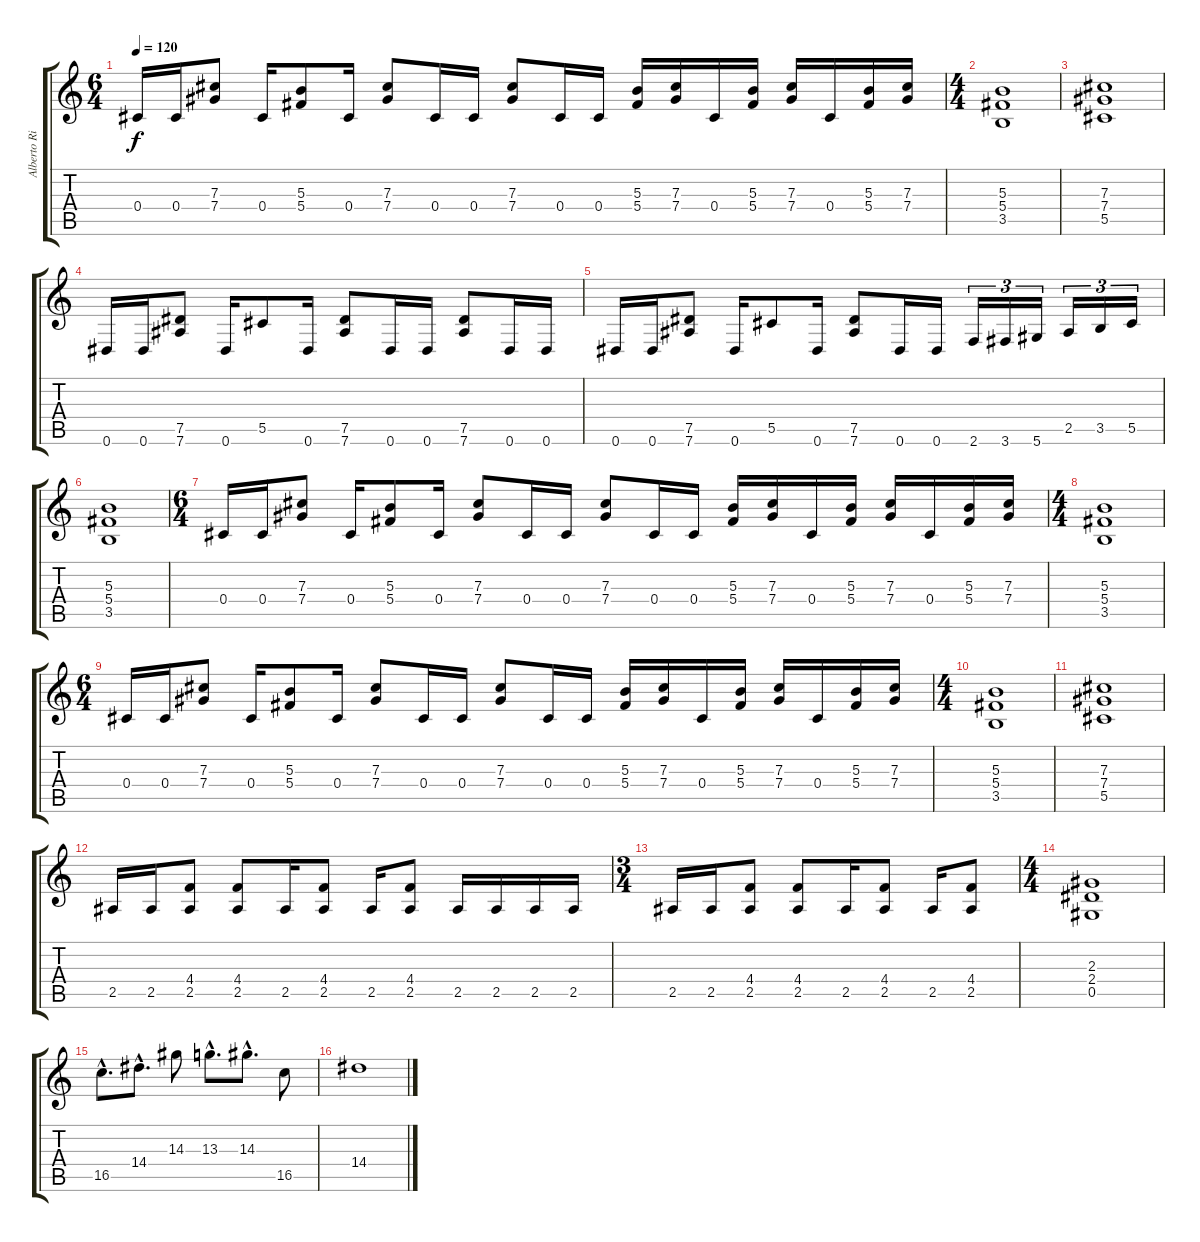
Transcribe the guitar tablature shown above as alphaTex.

\track ("Alberto Rionda" "Alberto Ri") {instrument distortionguitar}
\staff {score tabs}
\tuning (Eb4 Bb3 Gb3 Db3 Ab2 Eb2) {hide}
\ts (6 4)
\tempo 120
\clef g2
\ks c
0.4.16{dy f} 0.4.16 (7.3 7.4).8 0.4.16 (5.3 5.4).8 0.4.16 (7.3 7.4).8 0.4.16 0.4.16 (7.3 7.4).8 0.4.16 0.4.16 (5.3 5.4).16 (7.3 7.4).16 0.4.16 (5.3 5.4).16 (7.3 7.4).16 0.4.16 (5.3 5.4).16 (7.3 7.4).16 |
\ts (4 4)
(5.3 5.4 3.5).1 |
(7.3 7.4 5.5).1 |
0.6.16 0.6.16 (7.5 7.6).8 0.6.16 5.5.8 0.6.16 (7.5 7.6).8 0.6.16 0.6.16 (7.5 7.6).8 0.6.16 0.6.16 |
0.6.16 0.6.16 (7.5 7.6).8 0.6.16 5.5.8 0.6.16 (7.5 7.6).8 0.6.16 0.6.16 2.6.16{tu (3 2)} 3.6.16{tu (3 2)} 5.6.16{tu (3 2)} 2.5.16{tu (3 2)} 3.5.16{tu (3 2)} 5.5.16{tu (3 2)} |
(5.3 5.4 3.5).1 |
\ts (6 4)
0.4.16 0.4.16 (7.3 7.4).8 0.4.16 (5.3 5.4).8 0.4.16 (7.3 7.4).8 0.4.16 0.4.16 (7.3 7.4).8 0.4.16 0.4.16 (5.3 5.4).16 (7.3 7.4).16 0.4.16 (5.3 5.4).16 (7.3 7.4).16 0.4.16 (5.3 5.4).16 (7.3 7.4).16 |
\ts (4 4)
(5.3 5.4 3.5).1 |
\ts (6 4)
0.4.16 0.4.16 (7.3 7.4).8 0.4.16 (5.3 5.4).8 0.4.16 (7.3 7.4).8 0.4.16 0.4.16 (7.3 7.4).8 0.4.16 0.4.16 (5.3 5.4).16 (7.3 7.4).16 0.4.16 (5.3 5.4).16 (7.3 7.4).16 0.4.16 (5.3 5.4).16 (7.3 7.4).16 |
\ts (4 4)
(5.3 5.4 3.5).1 |
(7.3 7.4 5.5).1 |
2.5.16 2.5.16 (4.4 2.5).8 (4.4 2.5).8 2.5.16 (4.4 2.5).8 2.5.16 (4.4 2.5).8 2.5.16 2.5.16 2.5.16 2.5.16 |
\ts (3 4)
2.5.16 2.5.16 (4.4 2.5).8 (4.4 2.5).8 2.5.16 (4.4 2.5).8 2.5.16 (4.4 2.5).8 |
\ts (4 4)
(2.3 2.4 0.5).1 |
16.5{hac}.8{d} 14.4{hac}.8{d} 14.3.8 13.3{hac}.8{d} 14.3{hac}.8{d} 16.5.8 |
14.4.1
